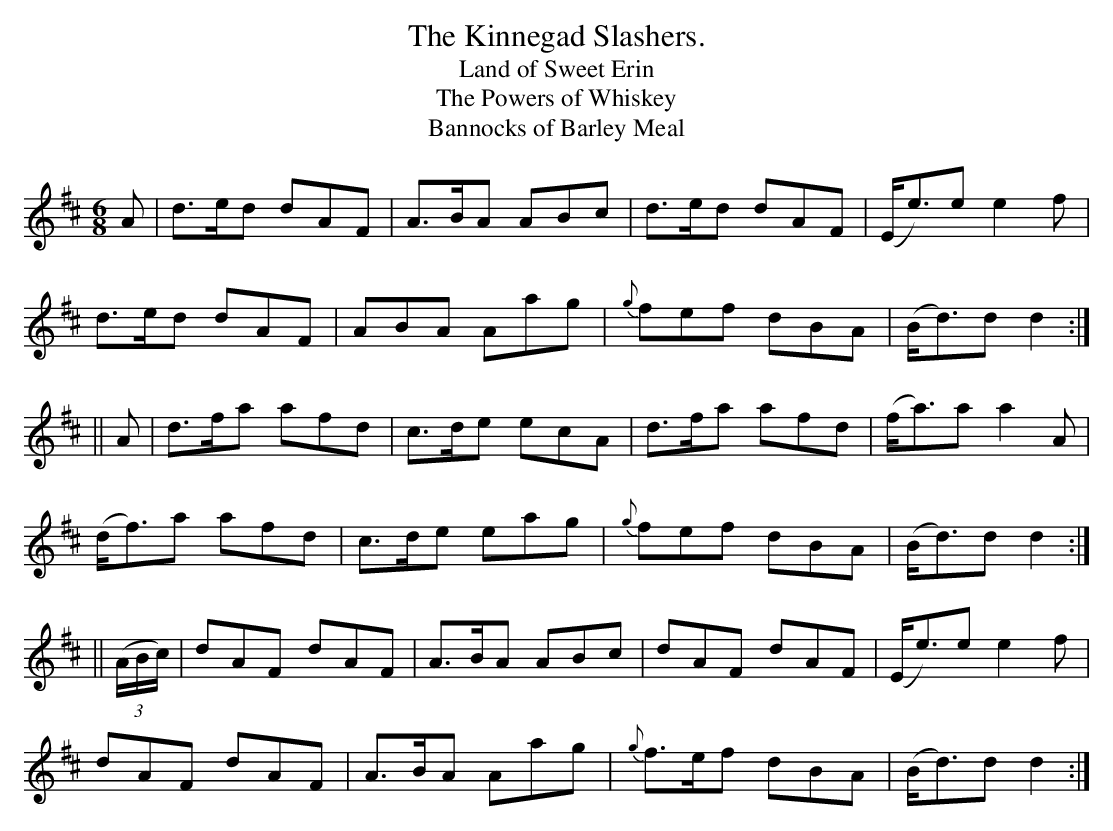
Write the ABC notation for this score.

X:1
T: The Kinnegad Slashers.
T: Land of Sweet Erin
T: The Powers of Whiskey
T: Bannocks of Barley Meal
M: 6/8
L: 1/8
K: D
A | d>ed dAF | A>BA ABc | d>ed dAF | (E<e)e e2f |
d>ed dAF | ABA Aag | {g}fef dBA | (B<d)d d2 :|
|| A | d>fa afd | c>de ecA | d>fa afd | (f<a)a a2A |
(d<f)a afd | c>de eag | {g}fef dBA | (B<d)d d2 :|
|| ((3A/2B/2c/2) | dAF dAF | A>BA ABc | dAF dAF | (E<e)e e2f |
dAF dAF | A>BA Aag | {g}f>ef dBA | (B<d)d d2 :|
